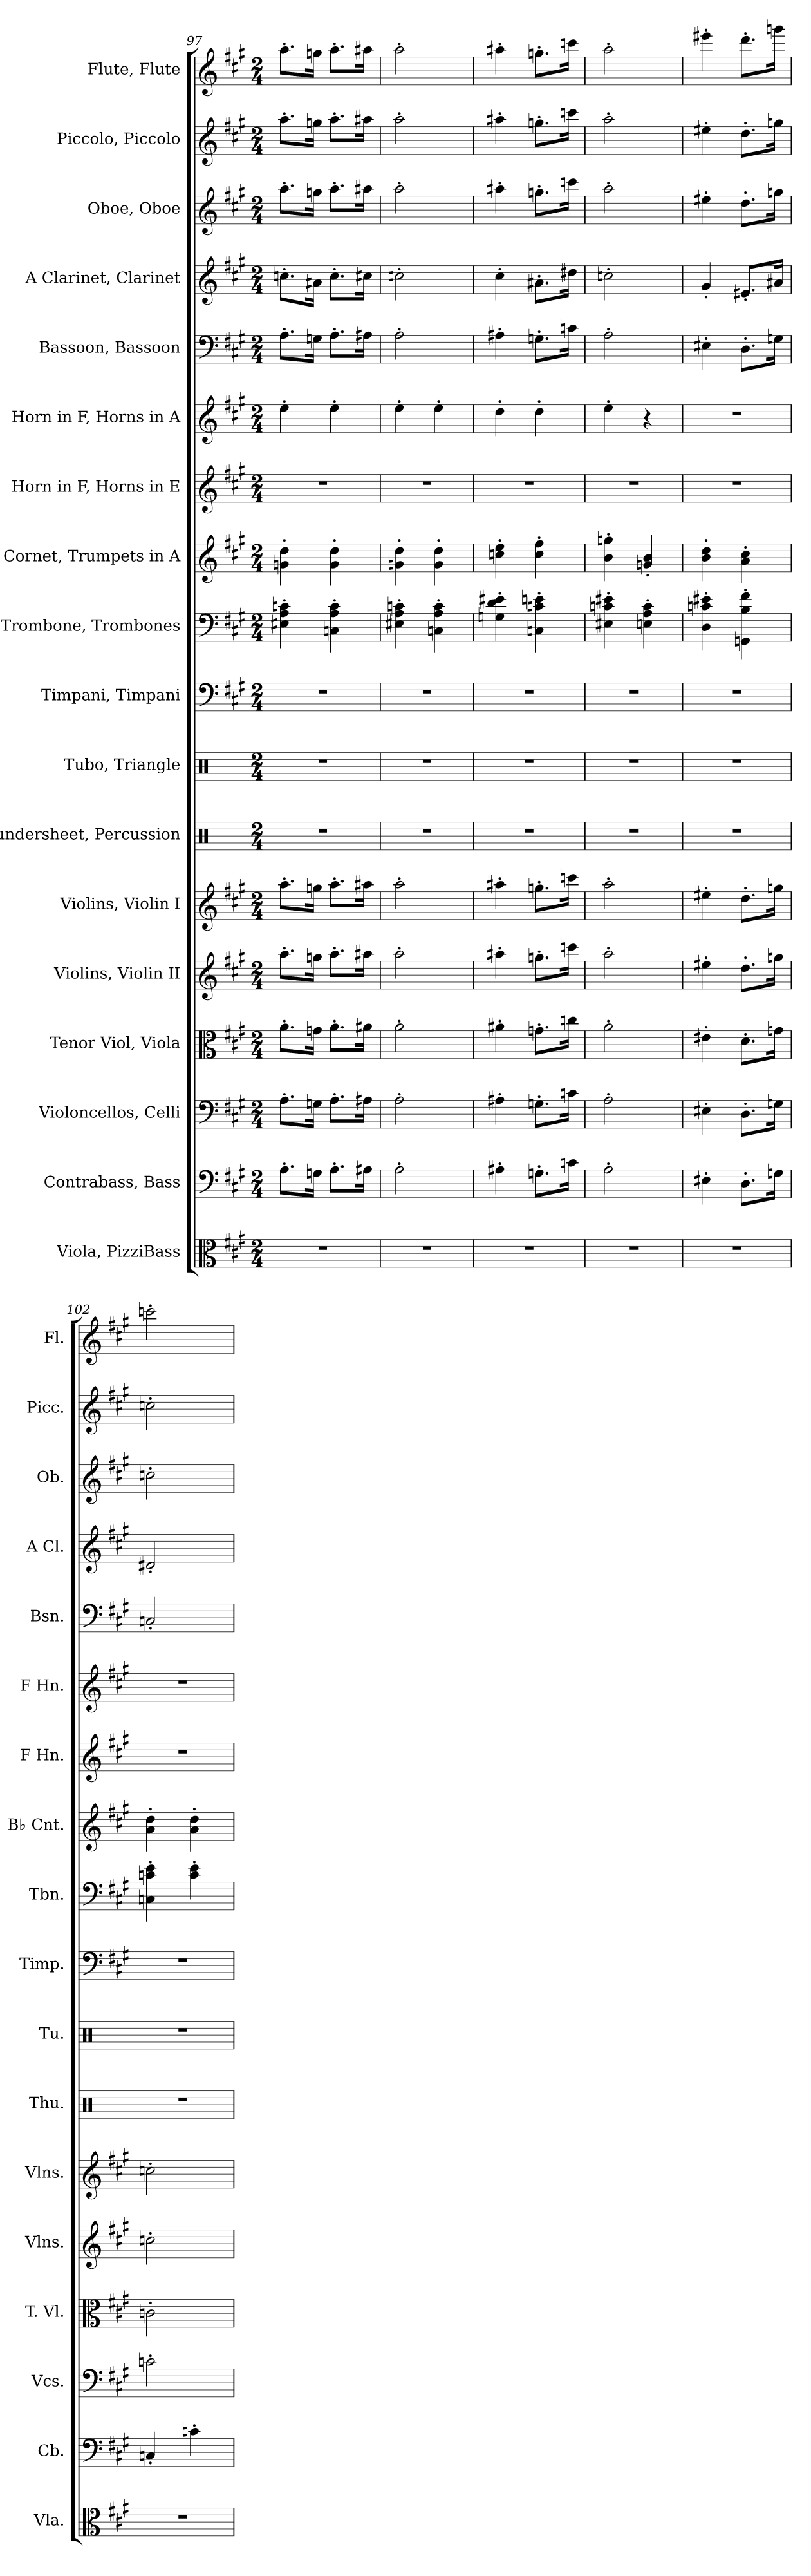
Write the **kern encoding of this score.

**kern	**kern	**kern	**kern	**kern	**kern	**kern	**kern	**kern	**kern	**kern	**kern	**kern	**kern	**kern	**kern	**kern	**kern
*part18	*part17	*part16	*part15	*part14	*part13	*part12	*part11	*part10	*part9	*part8	*part7	*part6	*part5	*part4	*part3	*part2	*part1
*staff18	*staff17	*staff16	*staff15	*staff14	*staff13	*staff12	*staff11	*staff10	*staff9	*staff8	*staff7	*staff6	*staff5	*staff4	*staff3	*staff2	*staff1
*I"Viola, PizziBass	*I"Contrabass, Bass	*I"Violoncellos, Celli	*I"Tenor Viol, Viola	*I"Violins, Violin II	*I"Violins, Violin I	*I"Thundersheet, Percussion	*I"Tubo, Triangle	*I"Timpani, Timpani	*I"Trombone, Trombones	*I"B♭ Cornet, Trumpets in A	*I"Horn in F, Horns in E	*I"Horn in F, Horns in A	*I"Bassoon, Bassoon	*I"A Clarinet, Clarinet	*I"Oboe, Oboe	*I"Piccolo, Piccolo	*I"Flute, Flute
*I'Vla.	*I'Cb.	*I'Vcs.	*I'T. Vl.	*I'Vlns.	*I'Vlns.	*I'Thu.	*I'Tu.	*I'Timp.	*I'Tbn.	*I'B♭ Cnt.	*I'F Hn.	*I'F Hn.	*I'Bsn.	*I'A Cl.	*I'Ob.	*I'Picc.	*I'Fl.
!!LO:PB:g=z
*clefC3	*clefF4	*clefF4	*clefC3	*clefG2	*clefG2	*clefX	*clefX	*clefF4	*clefF4	*clefG2	*clefG2	*clefG2	*clefF4	*clefG2	*clefG2	*clefG2	*clefG2
*	*ITrd7c12	*	*	*	*	*	*	*	*	*ITrd1c2	*ITrd4c7	*ITrd4c7	*	*ITrd2c3	*	*ITrd-7c-12	*
*k[f#c#g#]	*k[f#c#g#]	*k[f#c#g#]	*k[f#c#g#]	*k[f#c#g#]	*k[f#c#g#]	*k[]	*k[]	*k[f#c#g#]	*k[f#c#g#]	*k[f#]	*k[f#c#]	*k[f#c#]	*k[f#c#g#]	*k[f#c#g#d#a#e#]	*k[f#c#g#]	*k[f#c#g#]	*k[f#c#g#]
*M2/4	*M2/4	*M2/4	*M2/4	*M2/4	*M2/4	*M2/4	*M2/4	*M2/4	*M2/4	*M2/4	*M2/4	*M2/4	*M2/4	*M2/4	*M2/4	*M2/4	*M2/4
=97	=97	=97	=97	=97	=97	=97	=97	=97	=97	=97	=97	=97	=97	=97	=97	=97	=97
2r	8.AA'\L	8.A'\L	8.a'\L	8.aa'\L	8.aa'\L	2r	2r	2r	4E#X\' 4A\' 4cn\'	4fn\' 4cc\'	2r	4a'\	8.A'\L	8.an'\L	8.aa'\L	8.aaa'\L	8.aa'\L
.	16GGn\Jk	16Gn\Jk	16gn\Jk	16ggn\Jk	16ggn\Jk	.	.	.	.	.	.	.	16Gn\Jk	16f##X\Jk	16ggn\Jk	16gggn\Jk	16ggn\Jk
.	8.AA'\L	8.A'\L	8.a'\L	8.aa'\L	8.aa'\L	.	.	.	4Cn\' 4A\' 4c\'	4f\' 4cc\'	.	4a'\	8.A'\L	8.a'\L	8.aa'\L	8.aaa'\L	8.aa'\L
.	16AA#X\Jk	16A#X\Jk	16a#X\Jk	16aa#X\Jk	16aa#X\Jk	.	.	.	.	.	.	.	16A#X\Jk	16a#X\Jk	16aa#X\Jk	16aaa#X\Jk	16aa#X\Jk
=98	=98	=98	=98	=98	=98	=98	=98	=98	=98	=98	=98	=98	=98	=98	=98	=98	=98
2r	2AA'\	2A'\	2a'\	2aa'\	2aa'\	2r	2r	2r	4E#X\' 4A\' 4cn\'	4fn\' 4cc\'	2r	4a'\	2A'\	2an'\	2aa'\	2aaa'\	2aa'\
.	.	.	.	.	.	.	.	.	4Cn\' 4A\' 4c\'	4f\' 4cc\'	.	4a'\	.	.	.	.	.
=99	=99	=99	=99	=99	=99	=99	=99	=99	=99	=99	=99	=99	=99	=99	=99	=99	=99
2r	4AA#X'\	4A#X'\	4a#X'\	4aa#X'\	4aa#X'\	2r	2r	2r	4Gn\' 4d\' 4e#X\'	4b-X\' 4dd\'	2r	4g'\	4A#X'\	4a#'\	4aa#X'\	4aaa#X'\	4aa#X'\
.	8.GGn'\L	8.Gn'\L	8.gn'\L	8.ggn'\L	8.ggn'\L	.	.	.	4Cn\' 4cn\' 4en\'	4b-\' 4ee\'	.	4g'\	8.Gn'\L	8.f##X'\L	8.ggn'\L	8.gggn'\L	8.ggn'\L
.	16Cn\Jk	16cn\Jk	16ccn\Jk	16cccn\Jk	16cccn\Jk	.	.	.	.	.	.	.	16cn\Jk	16b#X\Jk	16cccn\Jk	16ccccn\Jk	16cccn\Jk
=100	=100	=100	=100	=100	=100	=100	=100	=100	=100	=100	=100	=100	=100	=100	=100	=100	=100
2r	2AA'\	2A'\	2a'\	2aa'\	2aa'\	2r	2r	2r	4E#X\' 4cn\' 4e#X\'	4a\' 4ffn\'	2r	4a'\	2A'\	2an'\	2aa'\	2aaa'\	2aa'\
.	.	.	.	.	.	.	.	.	4En\' 4A\' 4c\'	4fn/' 4a/'	.	4r	.	.	.	.	.
=101	=101	=101	=101	=101	=101	=101	=101	=101	=101	=101	=101	=101	=101	=101	=101	=101	=101
2r	4EE#X'\	4E#X'\	4e#X'\	4ee#X'\	4ee#X'\	2r	2r	2r	4D\' 4cn\' 4e#X\'	4a\' 4cc\'	2r	2r	4E#X'\	4e#'/	4ee#X'\	4eee#X'\	4eee#X'\
.	8.DD'\L	8.D'\L	8.d'\L	8.dd'\L	8.dd'\L	.	.	.	4GGn\' 4B\' 4f#\'	4g\' 4b\'	.	.	8.D'\L	8.c##X'/L	8.dd'\L	8.ddd'\L	8.ddd'\L
.	16GGn\Jk	16Gn\Jk	16gn\Jk	16ggn\Jk	16ggn\Jk	.	.	.	.	.	.	.	16Gn\Jk	16f##X/Jk	16ggn\Jk	16gggn\Jk	16gggn\Jk
=102	=102	=102	=102	=102	=102	=102	=102	=102	=102	=102	=102	=102	=102	=102	=102	=102	=102
2r	4CCn'/	2cn'\	2cn'\	2ccn'\	2ccn'\	2r	2r	2r	4Cn\' 4cn\' 4e\'	4g\' 4cc\'	2r	2r	2Cn'/	2B#X'/	2ccn'\	2cccn'\	2cccn'\
.	4Cn'\	.	.	.	.	.	.	.	4c\' 4e\'	4g\' 4cc\'	.	.	.	.	.	.	.
=	=	=	=	=	=	=	=	=	=	=	=	=	=	=	=	=	=
*-	*-	*-	*-	*-	*-	*-	*-	*-	*-	*-	*-	*-	*-	*-	*-	*-	*-
